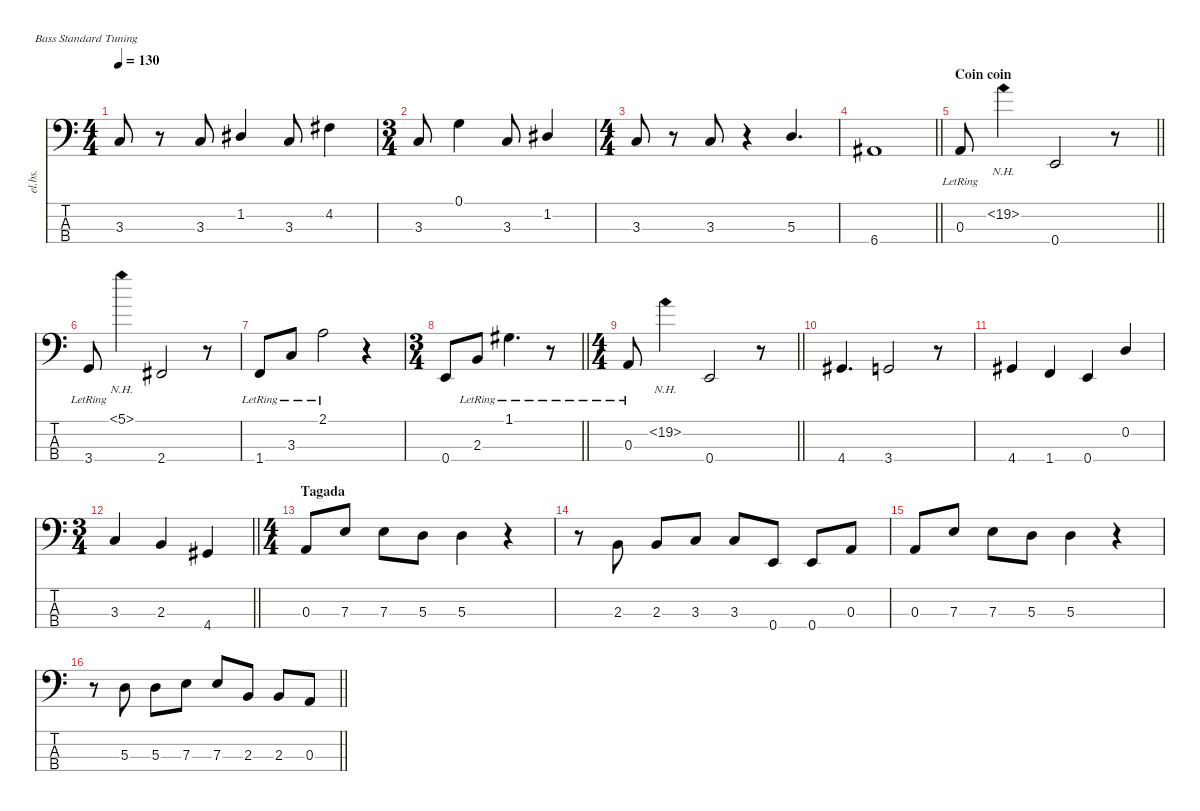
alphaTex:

\defaultSystemsLayout 4
\hideDynamics
\bracketExtendMode nobrackets
\track ("Chipon" "el.bs.") {instrument electricbassfinger}
\staff {score tabs}
\tuning (G2 D2 A1 E1)
\ts (4 4)
\tempo 130
\clef f4
\ks c
3.3.8{dy f beam Up} r.8{beam Up} 3.3.8{beam Up} 1.2{acc #}.4{beam Up} 3.3.8{beam Up} 4.2{acc #}.4{beam Down} |
\ts (3 4)
\beaming (8 2 2 2 2)
3.3.8{beam Up} 0.1.4{beam Down} 3.3.8{beam Up} 1.2{acc #}.4{beam Up} |
\ts (4 4)
\beaming (8 2 2 2 2)
3.3.8{beam Up} r.8{beam Up} 3.3.8{beam Up} r.4{beam Up} 5.3.4{d beam Up} |
\barLineRight lightlight
6.4{acc #}.1{beam Up} |
\section ("" "Coin coin")
\barLineRight lightlight
0.3{lr}.8{beam Up} 19.2{nh}.4{beam Down} 0.4.2{beam Up} r.8{beam Up} |
3.4{lr}.8{beam Up} 5.1{nh}.4{beam Down} 2.4{acc #}.2{beam Up} r.8{beam Up} |
1.4{lr}.8{beam Up} 3.3{lr}.8{beam Up} 2.1{lr}.2{beam Down} r.4{beam Down} |
\ts (3 4)
\beaming (8 2 2 2)
\barLineRight lightlight
0.4.8{beam Up} 2.3{lr}.8{beam Up} 1.1{lr acc #}.4{d beam Down} r.8{beam Down} |
\ts (4 4)
\beaming (8 2 2 2 2)
\barLineRight lightlight
0.3{lr}.8{beam Up} 19.2{nh}.4{beam Down} 0.4.2{beam Up} r.8{beam Up} |
4.4{acc #}.4{d beam Up} 3.4.2{beam Up} r.8{beam Up} |
4.4{acc #}.4{beam Up} 1.4.4{beam Up} 0.4.4{beam Up} 0.2.4{beam Up} |
\ts (3 4)
\beaming (8 2 2 2)
\barLineRight lightlight
3.3.4{beam Up} 2.3.4{beam Up} 4.4{acc #}.4{beam Up} |
\ts (4 4)
\beaming (8 2 2 2 2)
\section ("" "Tagada")
0.3.8{beam Up} 7.3.8{beam Up} 7.3.8{beam Down} 5.3.8{beam Down} 5.3.4{beam Down} r.4{beam Down} |
r.8{beam Down} 2.3.8{beam Up} 2.3.8{beam Up} 3.3.8{beam Up} 3.3.8{beam Up} 0.4.8{beam Up} 0.4.8{beam Up} 0.3.8{beam Up} |
0.3.8{beam Up} 7.3.8{beam Up} 7.3.8{beam Down} 5.3.8{beam Down} 5.3.4{beam Down} r.4{beam Down} |
\barLineRight lightlight
r.8{beam Down} 5.3.8{beam Down} 5.3.8{beam Down} 7.3.8{beam Down} 7.3.8{beam Up} 2.3.8{beam Up} 2.3.8{beam Up} 0.3.8{beam Up}
